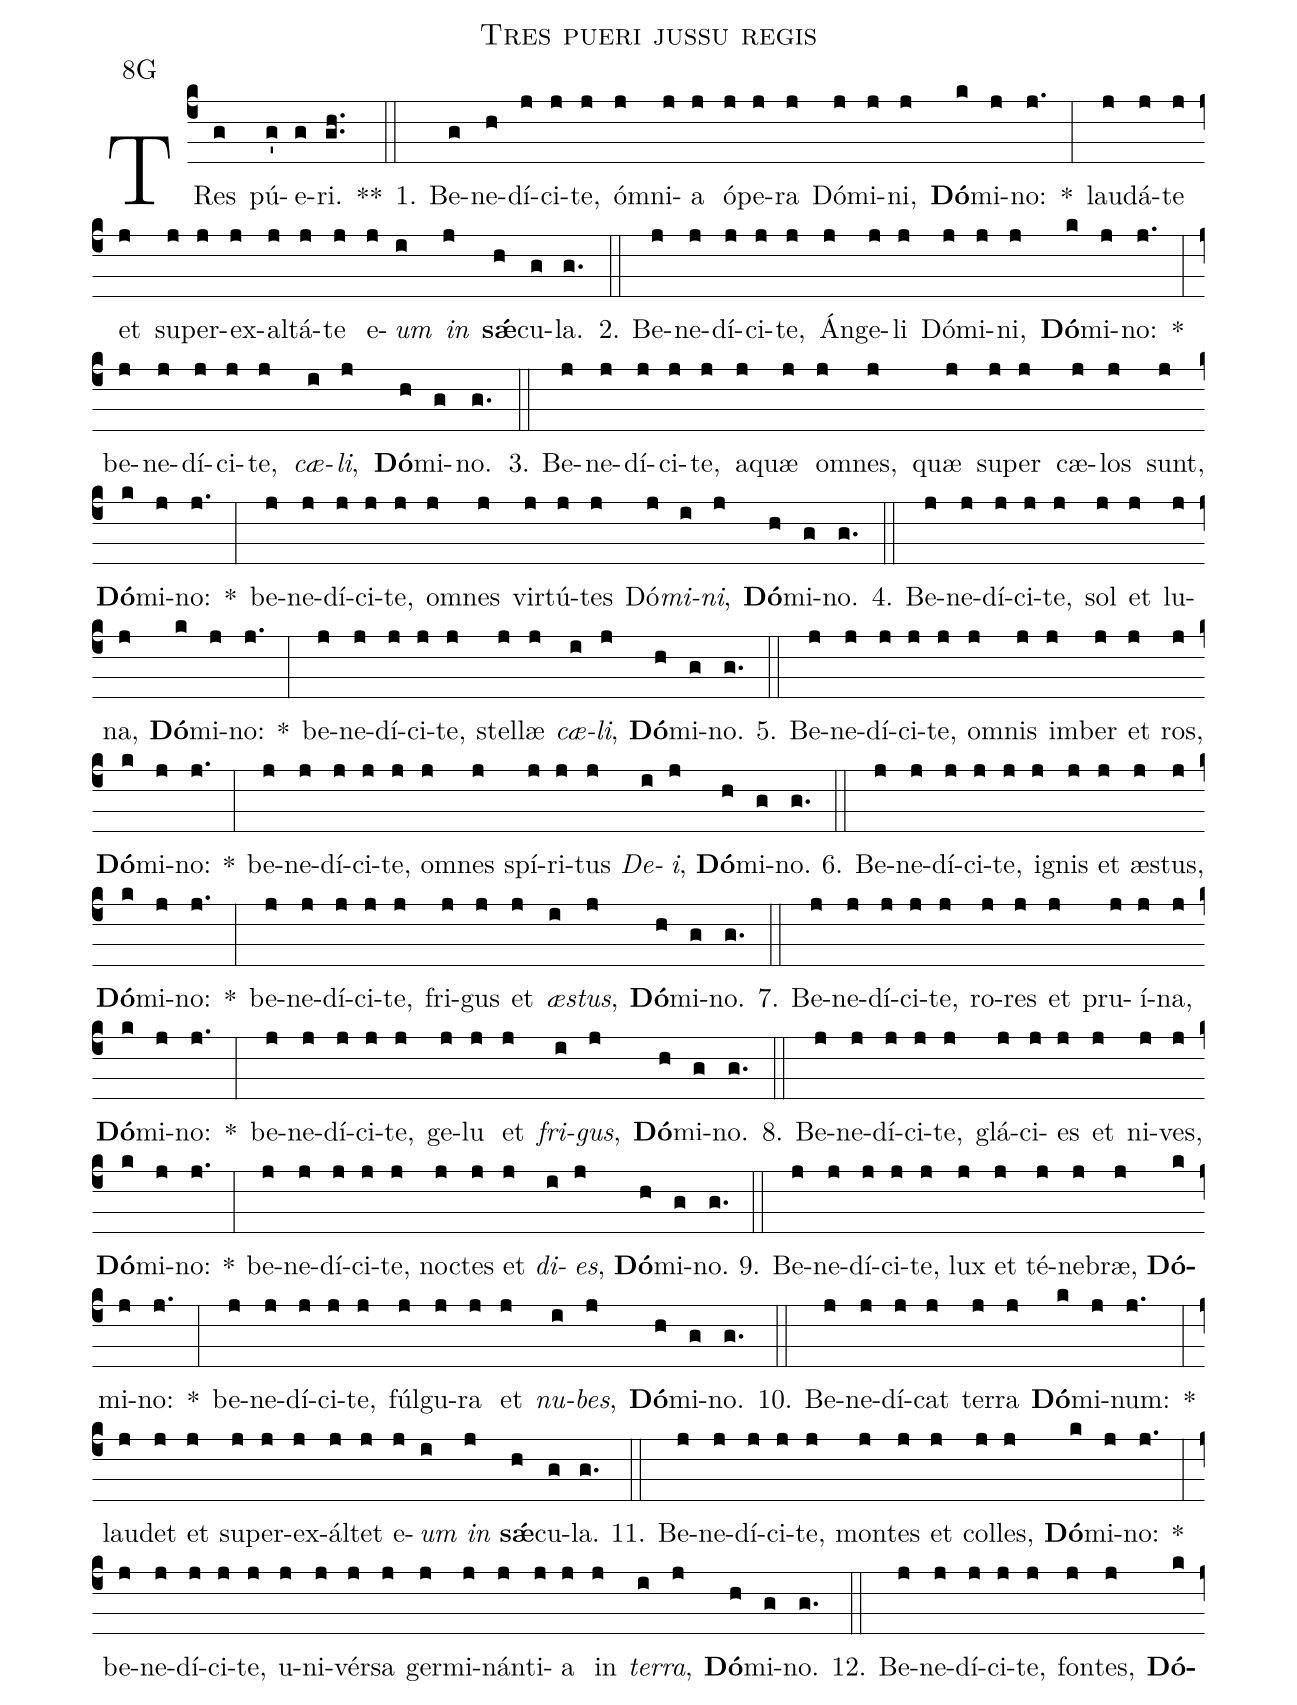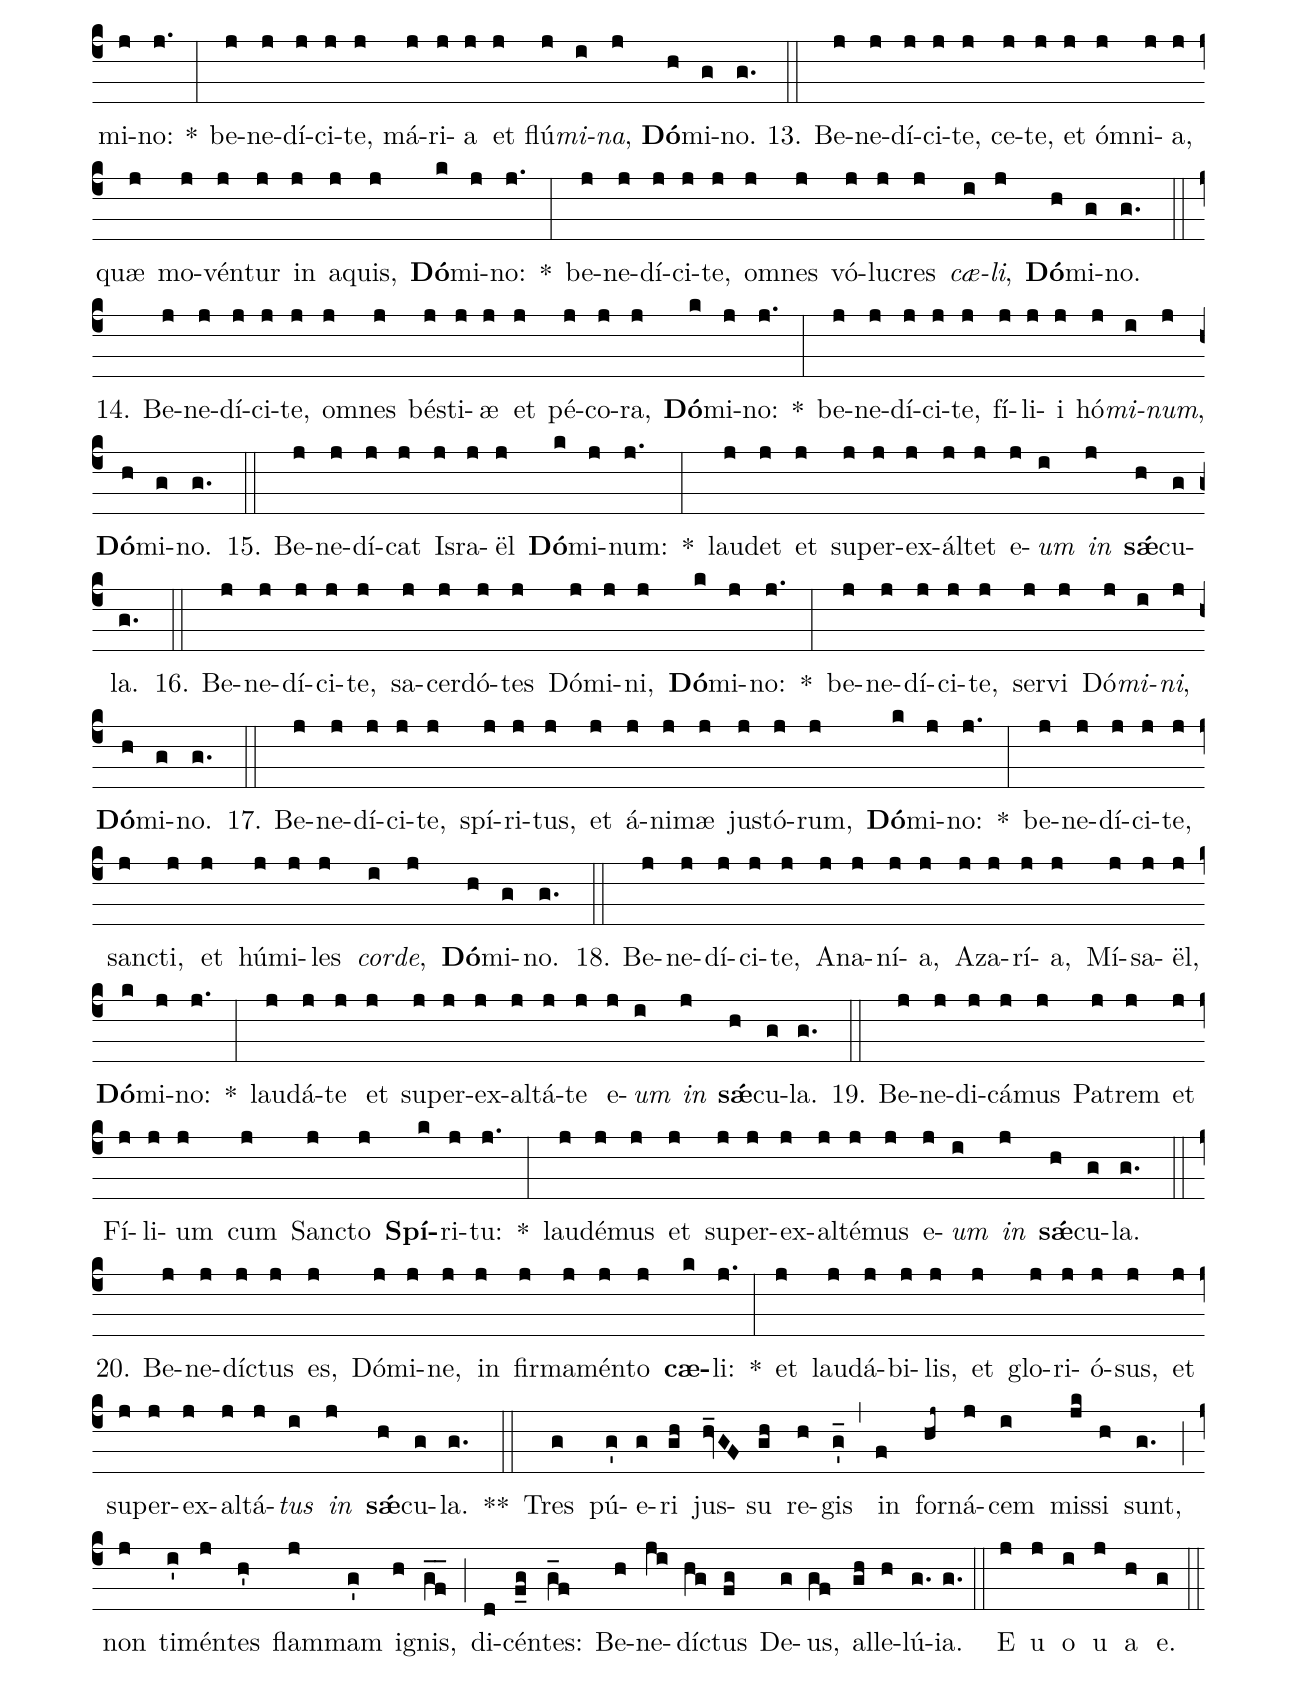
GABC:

name:Tres pueri jussu regis;
office-part:Antiphona;
mode:8;
annotation: 8G;
%%
(c4) TRes(g) pú(g')e(g)ri.(gh..) **(::)
1. Be(g)ne(h)dí(j)ci(j)te,(j) óm(j)ni(j)a(j) ó(j)pe(j)ra(j) Dó(j)mi(j)ni,(j) <b>Dó</b>(k)mi(j)no:(j.) *(:) lau(j)dá(j)te(j) et(j) su(j)per(j)ex(j)al(j)tá(j)te(j) e(j)<i>um</i>(i) <i>in</i>(j) <b>s<sp>'ae</sp></b>(h)cu(g)la.(g.) (::)
2. Be(j)ne(j)dí(j)ci(j)te,(j) Án(j)ge(j)li(j) Dó(j)mi(j)ni,(j) <b>Dó</b>(k)mi(j)no:(j.) *(:) be(j)ne(j)dí(j)ci(j)te,(j) <i>cæ</i>(i)<i>li</i>,(j) <b>Dó</b>(h)mi(g)no.(g.) (::)
3. Be(j)ne(j)dí(j)ci(j)te,(j) a(j)quæ(j) om(j)nes,(j) quæ(j) su(j)per(j) cæ(j)los(j) sunt,(j) <b>Dó</b>(k)mi(j)no:(j.) *(:) be(j)ne(j)dí(j)ci(j)te,(j) om(j)nes(j) vir(j)tú(j)tes(j) Dó(j)<i>mi</i>(i)<i>ni</i>,(j) <b>Dó</b>(h)mi(g)no.(g.) (::)
4. Be(j)ne(j)dí(j)ci(j)te,(j) sol(j) et(j) lu(j)na,(j) <b>Dó</b>(k)mi(j)no:(j.) *(:) be(j)ne(j)dí(j)ci(j)te,(j) stel(j)læ(j) <i>cæ</i>(i)<i>li</i>,(j) <b>Dó</b>(h)mi(g)no.(g.) (::)
5. Be(j)ne(j)dí(j)ci(j)te,(j) om(j)nis(j) im(j)ber(j) et(j) ros,(j) <b>Dó</b>(k)mi(j)no:(j.) *(:) be(j)ne(j)dí(j)ci(j)te,(j) om(j)nes(j) spí(j)ri(j)tus(j) <i>De</i>(i)<i>i</i>,(j) <b>Dó</b>(h)mi(g)no.(g.) (::)
6. Be(j)ne(j)dí(j)ci(j)te,(j) i(j)gnis(j) et(j) æs(j)tus,(j) <b>Dó</b>(k)mi(j)no:(j.) *(:) be(j)ne(j)dí(j)ci(j)te,(j) fri(j)gus(j) et(j) <i>æs</i>(i)<i>tus</i>,(j) <b>Dó</b>(h)mi(g)no.(g.) (::)
7. Be(j)ne(j)dí(j)ci(j)te,(j) ro(j)res(j) et(j) pru(j)í(j)na,(j) <b>Dó</b>(k)mi(j)no:(j.) *(:) be(j)ne(j)dí(j)ci(j)te,(j) ge(j)lu(j) et(j) <i>fri</i>(i)<i>gus</i>,(j) <b>Dó</b>(h)mi(g)no.(g.) (::)
8. Be(j)ne(j)dí(j)ci(j)te,(j) glá(j)ci(j)es(j) et(j) ni(j)ves,(j) <b>Dó</b>(k)mi(j)no:(j.) *(:) be(j)ne(j)dí(j)ci(j)te,(j) noc(j)tes(j) et(j) <i>di</i>(i)<i>es</i>,(j) <b>Dó</b>(h)mi(g)no.(g.) (::)
9. Be(j)ne(j)dí(j)ci(j)te,(j) lux(j) et(j) té(j)ne(j)bræ,(j) <b>Dó</b>(k)mi(j)no:(j.) *(:) be(j)ne(j)dí(j)ci(j)te,(j) fúl(j)gu(j)ra(j) et(j) <i>nu</i>(i)<i>bes</i>,(j) <b>Dó</b>(h)mi(g)no.(g.) (::)
10. Be(j)ne(j)dí(j)cat(j) ter(j)ra(j) <b>Dó</b>(k)mi(j)num:(j.) *(:) lau(j)det(j) et(j) su(j)per(j)ex(j)ál(j)tet(j) e(j)<i>um</i>(i) <i>in</i>(j) <b>s<sp>'ae</sp></b>(h)cu(g)la.(g.) (::)
11. Be(j)ne(j)dí(j)ci(j)te,(j) mon(j)tes(j) et(j) col(j)les,(j) <b>Dó</b>(k)mi(j)no:(j.) *(:) be(j)ne(j)dí(j)ci(j)te,(j) u(j)ni(j)vér(j)sa(j) ger(j)mi(j)nán(j)ti(j)a(j) in(j) <i>ter</i>(i)<i>ra</i>,(j) <b>Dó</b>(h)mi(g)no.(g.) (::)
12. Be(j)ne(j)dí(j)ci(j)te,(j) fon(j)tes,(j) <b>Dó</b>(k)mi(j)no:(j.) *(:) be(j)ne(j)dí(j)ci(j)te,(j) má(j)ri(j)a(j) et(j) flú(j)<i>mi</i>(i)<i>na</i>,(j) <b>Dó</b>(h)mi(g)no.(g.) (::)
13. Be(j)ne(j)dí(j)ci(j)te,(j) ce(j)te,(j) et(j) óm(j)ni(j)a,(j) quæ(j) mo(j)vén(j)tur(j) in(j) a(j)quis,(j) <b>Dó</b>(k)mi(j)no:(j.) *(:) be(j)ne(j)dí(j)ci(j)te,(j) om(j)nes(j) vó(j)lu(j)cres(j) <i>cæ</i>(i)<i>li</i>,(j) <b>Dó</b>(h)mi(g)no.(g.) (::)
14. Be(j)ne(j)dí(j)ci(j)te,(j) om(j)nes(j) bés(j)ti(j)æ(j) et(j) pé(j)co(j)ra,(j) <b>Dó</b>(k)mi(j)no:(j.) *(:) be(j)ne(j)dí(j)ci(j)te,(j) fí(j)li(j)i(j) hó(j)<i>mi</i>(i)<i>num</i>,(j) <b>Dó</b>(h)mi(g)no.(g.) (::)
15. Be(j)ne(j)dí(j)cat(j) Is(j)ra(j)ël(j) <b>Dó</b>(k)mi(j)num:(j.) *(:) lau(j)det(j) et(j) su(j)per(j)ex(j)ál(j)tet(j) e(j)<i>um</i>(i) <i>in</i>(j) <b>s<sp>'ae</sp></b>(h)cu(g)la.(g.) (::)
16. Be(j)ne(j)dí(j)ci(j)te,(j) sa(j)cer(j)dó(j)tes(j) Dó(j)mi(j)ni,(j) <b>Dó</b>(k)mi(j)no:(j.) *(:) be(j)ne(j)dí(j)ci(j)te,(j) ser(j)vi(j) Dó(j)<i>mi</i>(i)<i>ni</i>,(j) <b>Dó</b>(h)mi(g)no.(g.) (::)
17. Be(j)ne(j)dí(j)ci(j)te,(j) spí(j)ri(j)tus,(j) et(j) á(j)ni(j)mæ(j) jus(j)tó(j)rum,(j) <b>Dó</b>(k)mi(j)no:(j.) *(:) be(j)ne(j)dí(j)ci(j)te,(j) sanc(j)ti,(j) et(j) hú(j)mi(j)les(j) <i>cor</i>(i)<i>de</i>,(j) <b>Dó</b>(h)mi(g)no.(g.) (::)
18. Be(j)ne(j)dí(j)ci(j)te,(j) A(j)na(j)ní(j)a,(j) A(j)za(j)rí(j)a,(j) Mí(j)sa(j)ël,(j) <b>Dó</b>(k)mi(j)no:(j.) *(:) lau(j)dá(j)te(j) et(j) su(j)per(j)ex(j)al(j)tá(j)te(j) e(j)<i>um</i>(i) <i>in</i>(j) <b>s<sp>'ae</sp></b>(h)cu(g)la.(g.) (::)
19. Be(j)ne(j)di(j)cá(j)mus(j) Pa(j)trem(j) et(j) Fí(j)li(j)um(j) cum(j) Sanc(j)to(j) <b>Spí</b>(k)ri(j)tu:(j.) *(:) lau(j)dé(j)mus(j) et(j) su(j)per(j)ex(j)al(j)té(j)mus(j) e(j)<i>um</i>(i) <i>in</i>(j) <b>s<sp>'ae</sp></b>(h)cu(g)la.(g.) (::)
20. Be(j)ne(j)díc(j)tus(j) es,(j) Dó(j)mi(j)ne,(j) in(j) fir(j)ma(j)mén(j)to(j) <b>cæ</b>(k)li:(j.) *(:) et(j) lau(j)dá(j)bi(j)lis,(j) et(j) glo(j)ri(j)ó(j)sus,(j) et(j) su(j)per(j)ex(j)al(j)tá(j)<i>tus</i>(i) <i>in</i>(j) <b>s<sp>'ae</sp></b>(h)cu(g)la.(g.) **(::)
Tres(g) pú(g')e(g)ri(gh) jus(hv_GF)su(gh) re(h)gis(g'_) (,) in(f) for(hj~)ná(j)cem(i) mis(jk)si(h) sunt,(g.) (;) non(j) ti(i')mén(j)tes(h') flam(j)mam(g') i(h)gnis,(gf__) (;) di(d)cén(f_g)tes:(g_f) Be(h)ne(ji)dí(hg)ctus(fg) De(g)us,(gf) al(gh)le(h)lú(g.)ia.(g.) (::) E(j) u(j) o(i) u(j) a(h) e.(g) (::)
